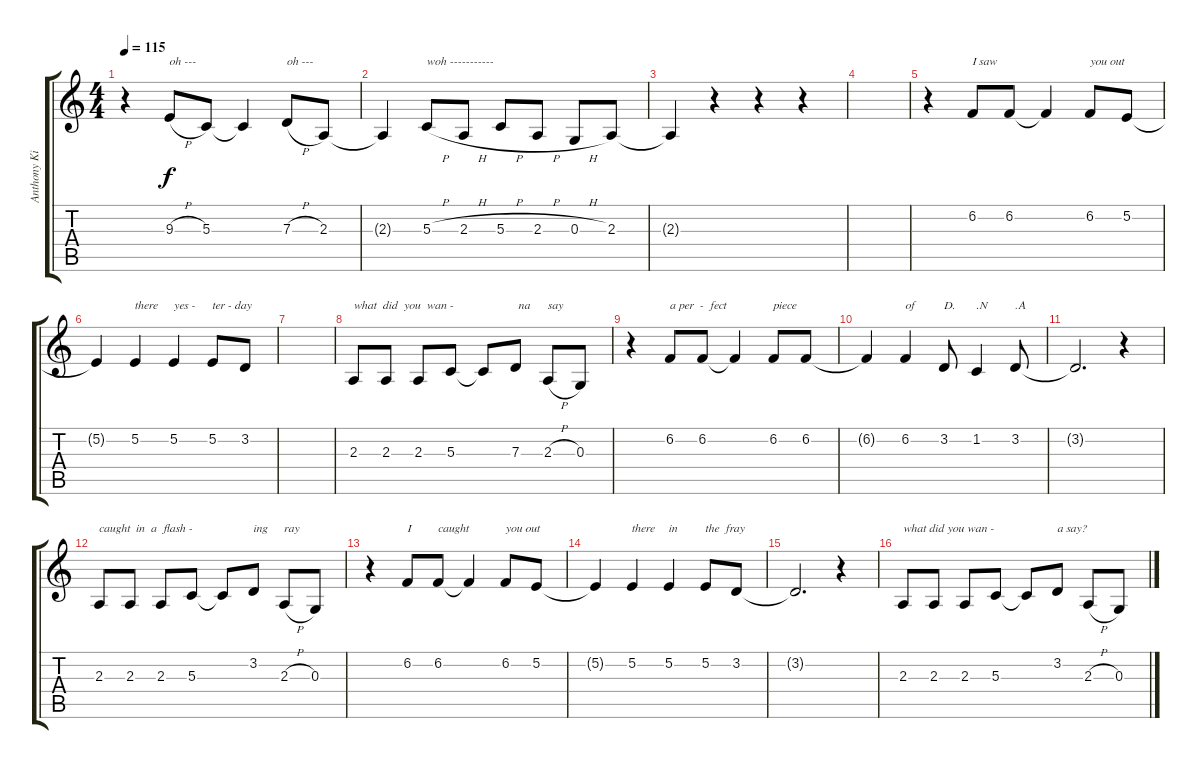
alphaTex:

\track ("Anthony Kiedis" "Anthony Ki") {instrument voiceoohs}
\staff {score tabs}
\tuning (E4 B3 G3 D3 A2 E2) {hide}
\ts (4 4)
\tempo 115
\clef g2
\ks c
r.4{dy f} 9.3{h}.8{txt "oh ---"} 5.3.8 5.3{t}.4 7.3{h}.8{txt "oh ---"} 2.3.8 |
2.3{t}.4 5.3{h}.8{txt "woh -----------"} 2.3{h}.8 5.3{h}.8 2.3{h}.8 0.3{h}.8 2.3.8 |
2.3{t}.4 r.4 r.4 r.4 |
|
r.4 6.2.8{txt "I saw"} 6.2.8 6.2{t}.4 6.2.8{txt "you out"} 5.2.8 |
5.2{t}.4 5.2.4{txt "there"} 5.2.4{txt "yes - "} 5.2.8{txt "ter - day"} 3.2.8 |
|
2.3.8{txt "what  did  you  wan - "} 2.3.8 2.3.8 5.3.8 5.3{t}.8 7.3.8{txt " na"} 2.3{h}.8{txt "say"} 0.3.8 |
r.4 6.2.8{txt "a per  -  fect"} 6.2.8 6.2{t}.4 6.2.8{txt "piece"} 6.2.8 |
6.2{t}.4 6.2.4{txt "of"} 3.2.8{txt "D."} 1.2.4{txt ".N"} 3.2.8{txt ".A"} |
3.2{t}.2{d} r.4 |
2.3.8{txt "caught  in  a  flash -"} 2.3.8 2.3.8 5.3.8 5.3{t}.8 3.2.8{txt "ing"} 2.3{h}.8{txt "ray"} 0.3.8 |
r.4 6.2.8{txt "I"} 6.2.8{txt "caught"} 6.2{t}.4 6.2.8{txt "you out"} 5.2.8 |
5.2{t}.4 5.2.4{txt "there"} 5.2.4{txt "in "} 5.2.8{txt "the  fray"} 3.2.8 |
3.2{t}.2{d} r.4 |
2.3.8{txt "what did you wan - "} 2.3.8 2.3.8 5.3.8 5.3{t}.8 3.2.8{txt "a say?"} 2.3{h}.8 0.3.8
